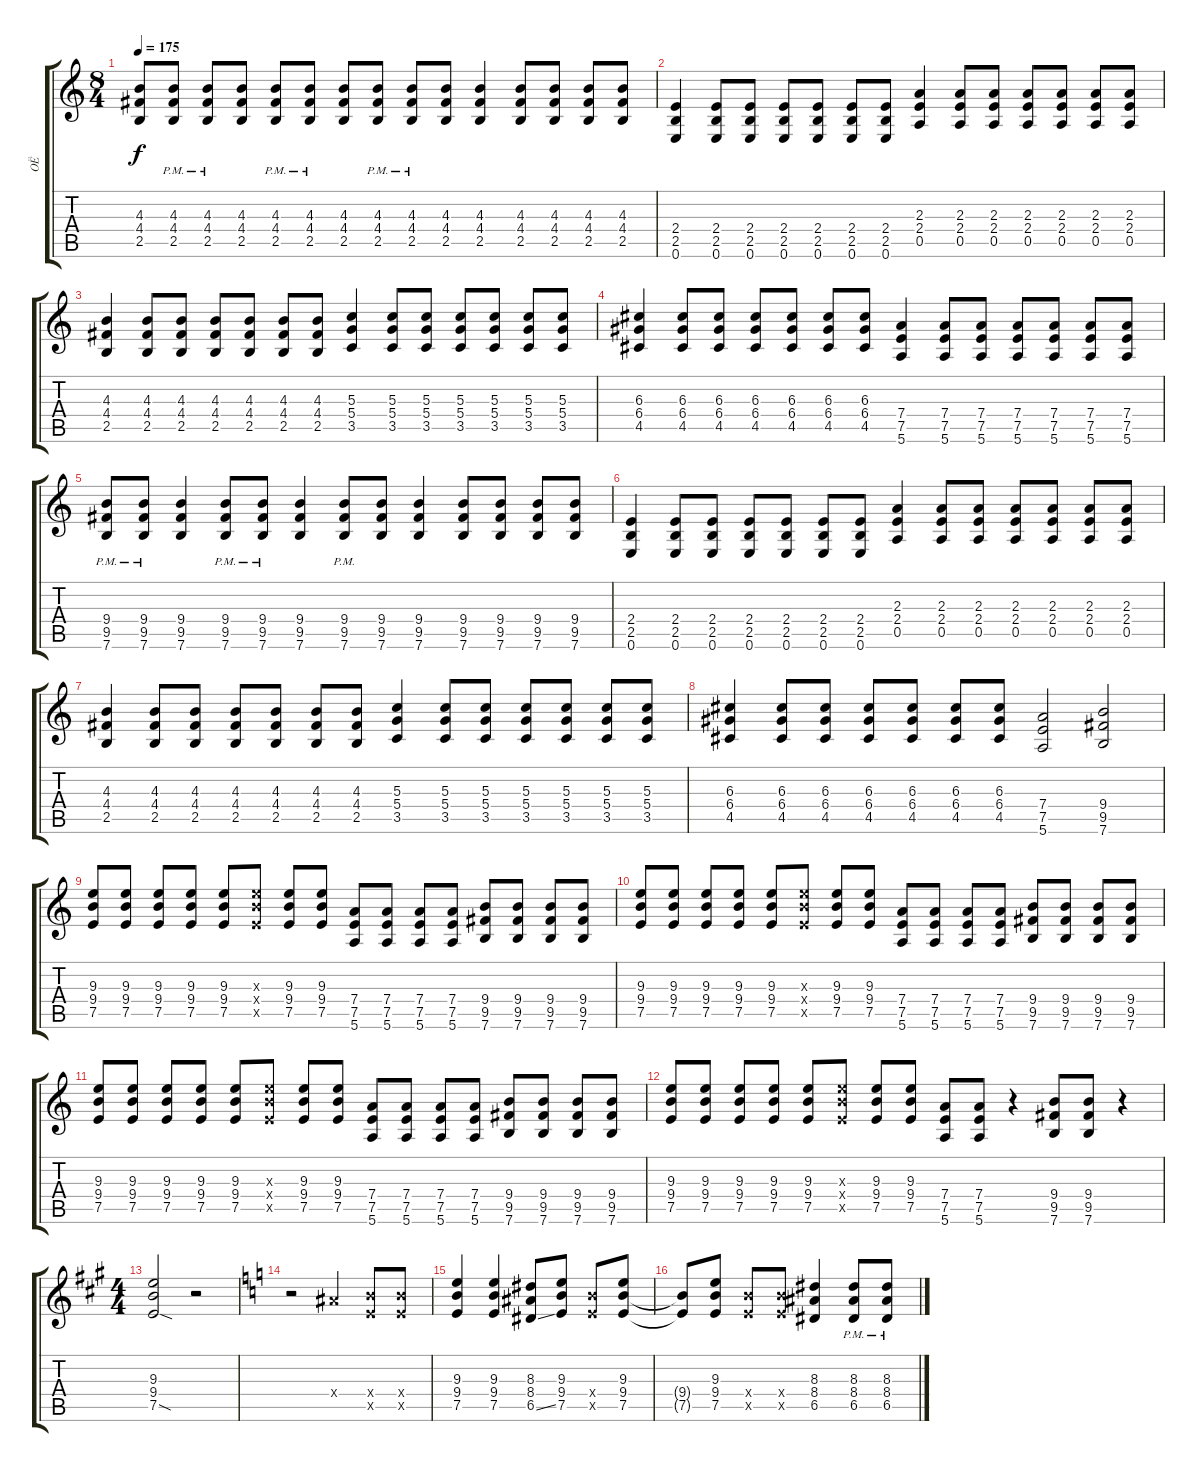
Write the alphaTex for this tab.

\track ("ОЁ" "ОЁ") {instrument overdrivenguitar}
\staff {score tabs}
\tuning (E4 B3 G3 D3 A2 E2) {hide}
\ts (8 4)
\tempo 175
\clef g2
\ks c
(4.3 4.4 2.5).8{dy f} (4.3{pm} 4.4{pm} 2.5{pm}).8 (4.3{pm} 4.4{pm} 2.5{pm}).8 (4.3 4.4 2.5).8 (4.3{pm} 4.4{pm} 2.5{pm}).8 (4.3{pm} 4.4{pm} 2.5{pm}).8 (4.3 4.4 2.5).8 (4.3{pm} 4.4{pm} 2.5{pm}).8 (4.3{pm} 4.4{pm} 2.5{pm}).8 (4.3 4.4 2.5).8 (4.3 4.4 2.5).4 (4.3 4.4 2.5).8 (4.3 4.4 2.5).8 (4.3 4.4 2.5).8 (4.3 4.4 2.5).8 |
(2.4 2.5 0.6).4 (2.4 2.5 0.6).8 (2.4 2.5 0.6).8 (2.4 2.5 0.6).8 (2.4 2.5 0.6).8 (2.4 2.5 0.6).8 (2.4 2.5 0.6).8 (2.3 2.4 0.5).4 (2.3 2.4 0.5).8 (2.3 2.4 0.5).8 (2.3 2.4 0.5).8 (2.3 2.4 0.5).8 (2.3 2.4 0.5).8 (2.3 2.4 0.5).8 |
(4.3 4.4 2.5).4 (4.3 4.4 2.5).8 (4.3 4.4 2.5).8 (4.3 4.4 2.5).8 (4.3 4.4 2.5).8 (4.3 4.4 2.5).8 (4.3 4.4 2.5).8 (5.3 5.4 3.5).4 (5.3 5.4 3.5).8 (5.3 5.4 3.5).8 (5.3 5.4 3.5).8 (5.3 5.4 3.5).8 (5.3 5.4 3.5).8 (5.3 5.4 3.5).8 |
(6.3 6.4 4.5).4 (6.3 6.4 4.5).8 (6.3 6.4 4.5).8 (6.3 6.4 4.5).8 (6.3 6.4 4.5).8 (6.3 6.4 4.5).8 (6.3 6.4 4.5).8 (7.4 7.5 5.6).4 (7.4 7.5 5.6).8 (7.4 7.5 5.6).8 (7.4 7.5 5.6).8 (7.4 7.5 5.6).8 (7.4 7.5 5.6).8 (7.4 7.5 5.6).8 |
(9.4{pm} 9.5{pm} 7.6{pm}).8 (9.4{pm} 9.5{pm} 7.6{pm}).8 (9.4 9.5 7.6).4 (9.4{pm} 9.5{pm} 7.6{pm}).8 (9.4{pm} 9.5{pm} 7.6{pm}).8 (9.4 9.5 7.6).4 (9.4{pm} 9.5{pm} 7.6{pm}).8 (9.4 9.5 7.6).8 (9.4 9.5 7.6).4 (9.4 9.5 7.6).8 (9.4 9.5 7.6).8 (9.4 9.5 7.6).8 (9.4 9.5 7.6).8 |
(2.4 2.5 0.6).4 (2.4 2.5 0.6).8 (2.4 2.5 0.6).8 (2.4 2.5 0.6).8 (2.4 2.5 0.6).8 (2.4 2.5 0.6).8 (2.4 2.5 0.6).8 (2.3 2.4 0.5).4 (2.3 2.4 0.5).8 (2.3 2.4 0.5).8 (2.3 2.4 0.5).8 (2.3 2.4 0.5).8 (2.3 2.4 0.5).8 (2.3 2.4 0.5).8 |
(4.3 4.4 2.5).4 (4.3 4.4 2.5).8 (4.3 4.4 2.5).8 (4.3 4.4 2.5).8 (4.3 4.4 2.5).8 (4.3 4.4 2.5).8 (4.3 4.4 2.5).8 (5.3 5.4 3.5).4 (5.3 5.4 3.5).8 (5.3 5.4 3.5).8 (5.3 5.4 3.5).8 (5.3 5.4 3.5).8 (5.3 5.4 3.5).8 (5.3 5.4 3.5).8 |
(6.3 6.4 4.5).4 (6.3 6.4 4.5).8 (6.3 6.4 4.5).8 (6.3 6.4 4.5).8 (6.3 6.4 4.5).8 (6.3 6.4 4.5).8 (6.3 6.4 4.5).8 (7.4 7.5 5.6).2 (9.4 9.5 7.6).2 |
(9.3 9.4 7.5).8 (9.3 9.4 7.5).8 (9.3 9.4 7.5).8 (9.3 9.4 7.5).8 (9.3 9.4 7.5).8 (9.3{x} 9.4{x} 7.5{x}).8 (9.3 9.4 7.5).8 (9.3 9.4 7.5).8 (7.4 7.5 5.6).8 (7.4 7.5 5.6).8 (7.4 7.5 5.6).8 (7.4 7.5 5.6).8 (9.4 9.5 7.6).8 (9.4 9.5 7.6).8 (9.4 9.5 7.6).8 (9.4 9.5 7.6).8 |
(9.3 9.4 7.5).8 (9.3 9.4 7.5).8 (9.3 9.4 7.5).8 (9.3 9.4 7.5).8 (9.3 9.4 7.5).8 (9.3{x} 9.4{x} 7.5{x}).8 (9.3 9.4 7.5).8 (9.3 9.4 7.5).8 (7.4 7.5 5.6).8 (7.4 7.5 5.6).8 (7.4 7.5 5.6).8 (7.4 7.5 5.6).8 (9.4 9.5 7.6).8 (9.4 9.5 7.6).8 (9.4 9.5 7.6).8 (9.4 9.5 7.6).8 |
(9.3 9.4 7.5).8 (9.3 9.4 7.5).8 (9.3 9.4 7.5).8 (9.3 9.4 7.5).8 (9.3 9.4 7.5).8 (9.3{x} 9.4{x} 7.5{x}).8 (9.3 9.4 7.5).8 (9.3 9.4 7.5).8 (7.4 7.5 5.6).8 (7.4 7.5 5.6).8 (7.4 7.5 5.6).8 (7.4 7.5 5.6).8 (9.4 9.5 7.6).8 (9.4 9.5 7.6).8 (9.4 9.5 7.6).8 (9.4 9.5 7.6).8 |
(9.3 9.4 7.5).8 (9.3 9.4 7.5).8 (9.3 9.4 7.5).8 (9.3 9.4 7.5).8 (9.3 9.4 7.5).8 (9.3{x} 9.4{x} 7.5{x}).8 (9.3 9.4 7.5).8 (9.3 9.4 7.5).8 (7.4 7.5 5.6).8 (7.4 7.5 5.6).8 r.4 (9.4 9.5 7.6).8 (9.4 9.5 7.6).8 r.4 |
\ts (4 4)
\ks a
(9.3 9.4 7.5{sod}).2 r.2 |
\ks c
r.2 8.4{x}.4 (9.4{x} 7.5{x}).8 (9.4{x} 7.5{x}).8 |
(9.3 9.4 7.5).4 (9.3 9.4 7.5).4 (8.3 8.4 6.5{ss}).8 (9.3 9.4 7.5).8 (9.4{x} 7.5{x}).8 (9.3 9.4 7.5).8 |
(9.4{t} 7.5{t}).8 (9.3 9.4 7.5).8 (9.4{x} 7.5{x}).8 (9.4{x} 7.5{x}).8 (8.3 8.4 6.5).4 (8.3 8.4{pm} 6.5{pm}).8 (8.3 8.4{pm} 6.5{pm}).8
